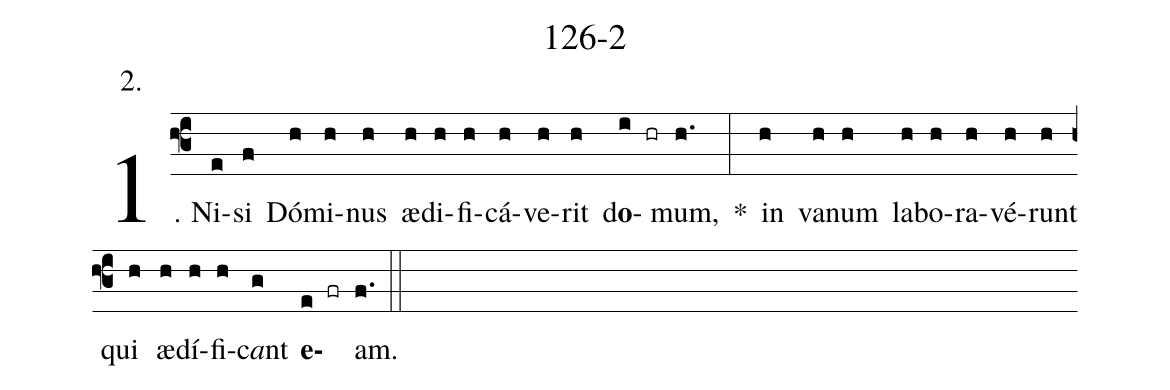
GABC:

name: 126-2;
annotation: 2.;
%%
(f3)1. Ni(e)si(f) Dó(h)mi(h)nus(h) æ(h)di(h)fi(h)cá(h)ve(h)rit(h) d<b>o</b>(i hr)mum,(h.) *(:) in(h) va(h)num(h) la(h)bo(h)ra(h)vé(h)runt(h) qui(h) æ(h)dí(h)fi(h)c<i>a</i>nt(g) <b>e</b>(e fr)am.(f.) (::)
